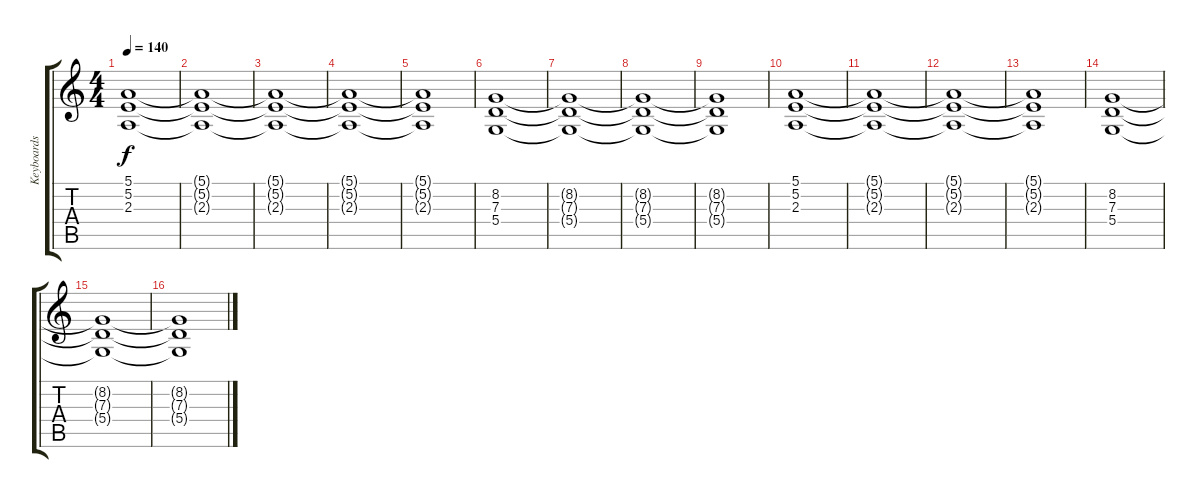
\track ("Keyboards" "Keyboards") {instrument stringensemble1}
\staff {score tabs}
\tuning (E4 B3 G3 D3 A2 E2) {hide}
\ts (4 4)
\tempo 140
\clef g2
\ks c
(5.1 5.2 2.3).1{dy f volume 6 instrument stringensemble1} |
(5.1{t} 5.2{t} 2.3{t}).1 |
(5.1{t} 5.2{t} 2.3{t}).1 |
(5.1{t} 5.2{t} 2.3{t}).1 |
(5.1{t} 5.2{t} 2.3{t}).1 |
(8.2 7.3 5.4).1 |
(8.2{t} 7.3{t} 5.4{t}).1 |
(8.2{t} 7.3{t} 5.4{t}).1 |
(8.2{t} 7.3{t} 5.4{t}).1 |
(5.1 5.2 2.3).1 |
(5.1{t} 5.2{t} 2.3{t}).1 |
(5.1{t} 5.2{t} 2.3{t}).1 |
(5.1{t} 5.2{t} 2.3{t}).1 |
(8.2 7.3 5.4).1 |
(8.2{t} 7.3{t} 5.4{t}).1 |
(8.2{t} 7.3{t} 5.4{t}).1
